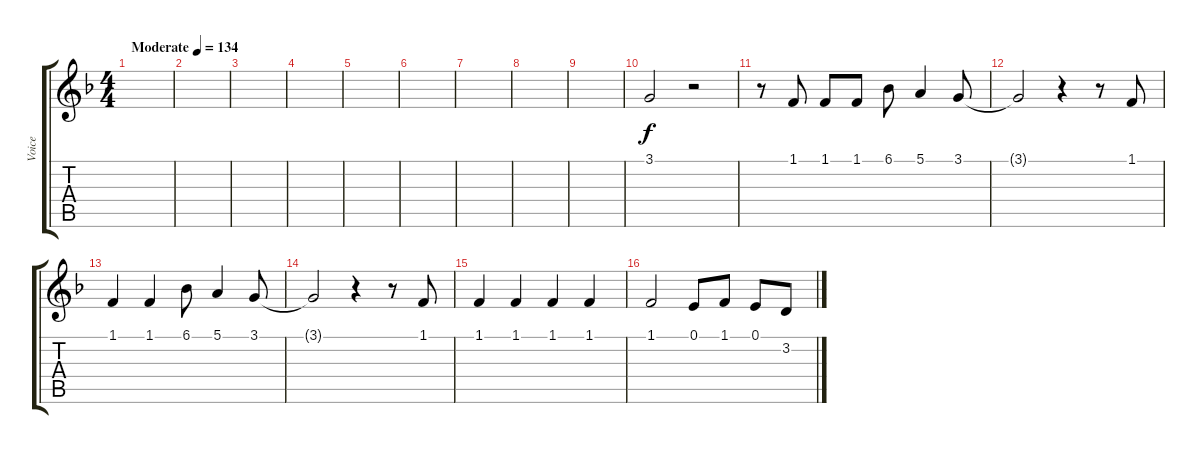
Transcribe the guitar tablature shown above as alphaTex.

\track ("Voice" "Voice") {instrument fx5brightness}
\staff {score tabs}
\tuning (E4 B3 G3 D3 A2 E2) {hide}
\ts (4 4)
\tempo (134 "Moderate")
\clef g2
\ks f
|
|
|
|
|
|
|
|
|
3.1.2 r.2 |
r.8 1.1.8 1.1.8 1.1.8 6.1.8 5.1.4 3.1.8 |
3.1{t}.2 r.4 r.8 1.1.8 |
1.1.4 1.1.4 6.1.8 5.1.4 3.1.8 |
3.1{t}.2 r.4 r.8 1.1.8 |
1.1.4 1.1.4 1.1.4 1.1.4 |
1.1.2 0.1.8 1.1.8 0.1.8 3.2.8
